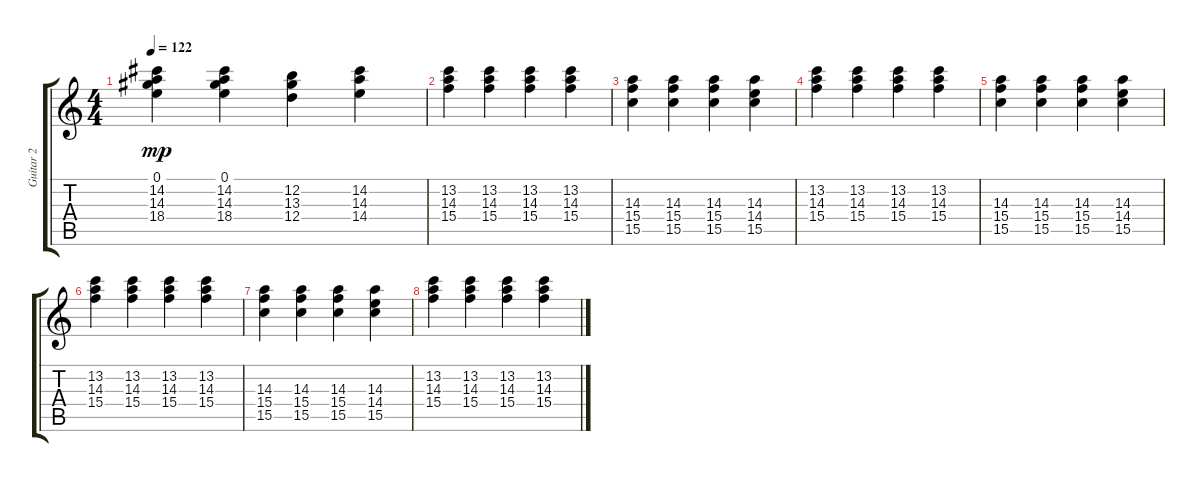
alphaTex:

\track ("Guitar 2" "Guitar 2") {instrument electricguitarclean}
\staff {score tabs}
\tuning (E4 B3 G3 D3 A2 E2) {hide}
\ts (4 4)
\tempo 122
\clef g2
\ks c
(0.1 14.2 14.3 18.4).4{dy mp volume 10} (0.1 14.2 14.3 18.4).4{volume 10} (12.2 13.3 12.4).4{volume 9} (14.2 14.3 14.4).4{volume 9} |
(13.2 14.3 15.4).4{volume 9} (13.2 14.3 15.4).4{volume 8} (13.2 14.3 15.4).4{volume 8} (13.2 14.3 15.4).4{volume 8} |
(14.3 15.4 15.5).4{volume 8} (14.3 15.4 15.5).4{volume 7} (14.3 15.4 15.5).4{volume 7} (14.3 14.4 15.5).4{volume 7} |
(13.2 14.3 15.4).4{volume 6} (13.2 14.3 15.4).4{volume 6} (13.2 14.3 15.4).4{volume 6} (13.2 14.3 15.4).4{volume 5} |
(14.3 15.4 15.5).4{volume 5} (14.3 15.4 15.5).4{volume 5} (14.3 15.4 15.5).4{volume 4} (14.3 14.4 15.5).4{volume 4} |
(13.2 14.3 15.4).4{volume 4} (13.2 14.3 15.4).4{volume 4} (13.2 14.3 15.4).4{volume 3} (13.2 14.3 15.4).4{volume 3} |
(14.3 15.4 15.5).4{volume 2} (14.3 15.4 15.5).4{volume 2} (14.3 15.4 15.5).4{volume 2} (14.3 14.4 15.5).4{volume 2} |
(13.2 14.3 15.4).4{volume 1} (13.2 14.3 15.4).4{volume 1} (13.2 14.3 15.4).4{volume 1} (13.2 14.3 15.4).4{volume 0}
